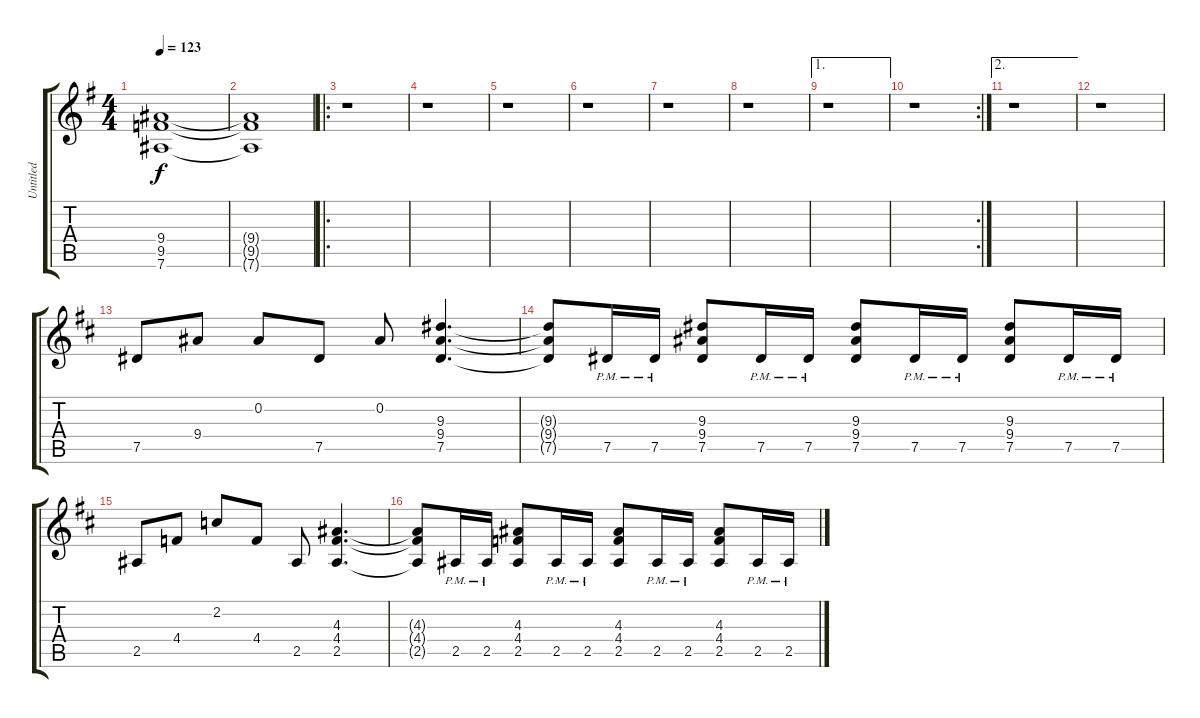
\track ("Untitled" "Untitled") {instrument distortionguitar}
\staff {score tabs}
\tuning (Eb4 Bb3 Gb3 Db3 Ab2 Eb2) {hide}
\ts (4 4)
\tempo 123
\clef g2
\ks g
(9.4{t} 9.5{t} 7.6{t}).1{dy f} |
(9.4{t} 9.5{t} 7.6{t}).1 |
\ro
r.1 |
r.1 |
r.1 |
r.1 |
r.1 |
r.1 |
\ae 1
r.1 |
\rc 2
r.1 |
\ae 2
r.1 |
r.1 |
\ks d
7.5.8 9.4.8 0.2.8 7.5.8 0.2.8 (9.3 9.4 7.5).4{d} |
(9.3{t} 9.4{t} 7.5{t}).8 7.5{pm}.16 7.5{pm}.16 (9.3 9.4 7.5).8 7.5{pm}.16 7.5{pm}.16 (9.3 9.4 7.5).8 7.5{pm}.16 7.5{pm}.16 (9.3 9.4 7.5).8 7.5{pm}.16 7.5{pm}.16 |
2.5.8 4.4.8 2.2.8 4.4.8 2.5.8 (4.3 4.4 2.5).4{d} |
(4.3{t} 4.4{t} 2.5{t}).8 2.5{pm}.16 2.5{pm}.16 (4.3 4.4 2.5).8 2.5{pm}.16 2.5{pm}.16 (4.3 4.4 2.5).8 2.5{pm}.16 2.5{pm}.16 (4.3 4.4 2.5).8 2.5{pm}.16 2.5{pm}.16
